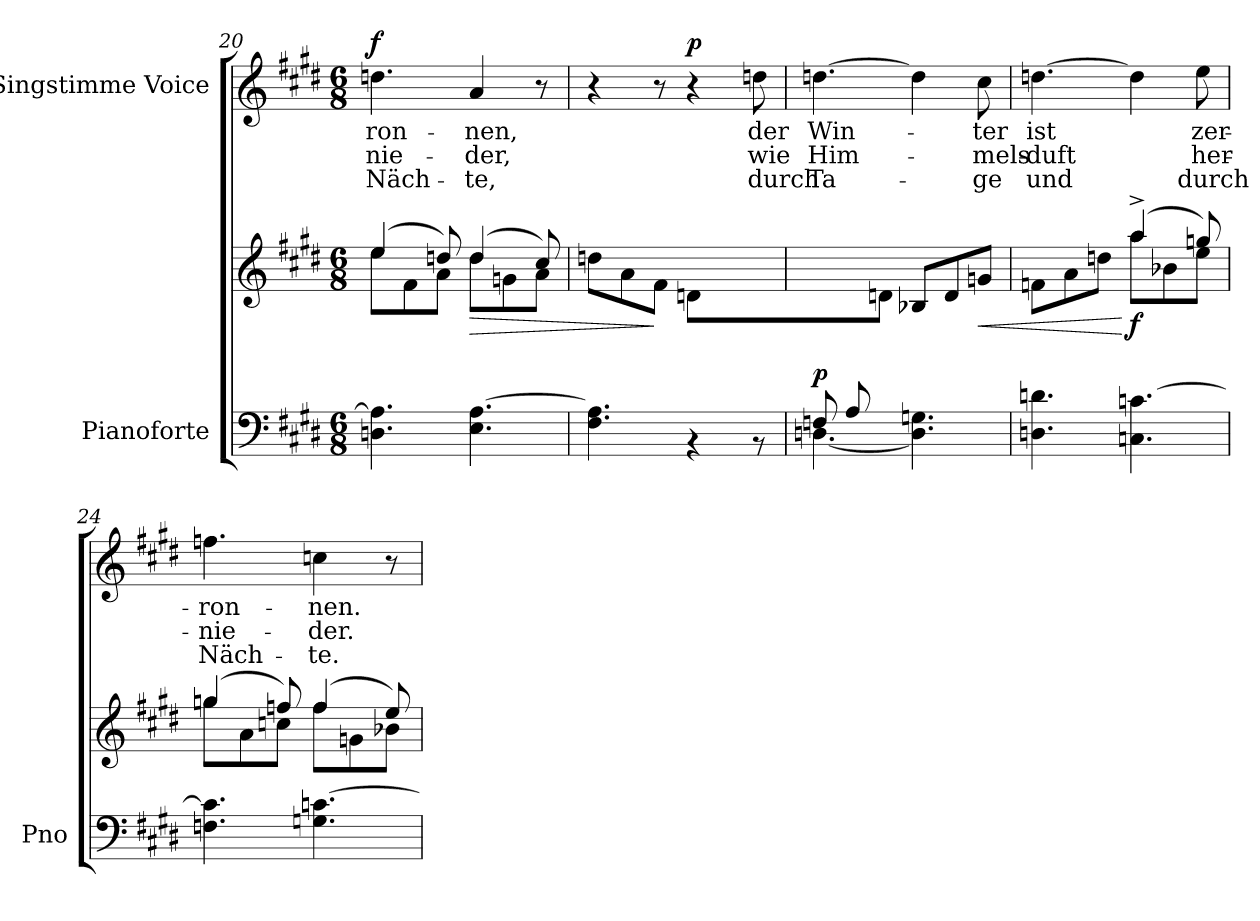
**kern	**kern	**dynam	**kern	**text	**text	**text	**dynam
*part2	*part2	*part2	*part1	*part1	*part1	*part1	*part1
*staff3	*staff2	*staff2/3	*staff1	*staff1	*staff1	*staff1	*staff1
*I"Pianoforte	*	*	*I"Singstimme Voice	*	*	*	*
*I'Pno	*	*	*	*	*	*	*
!!LO:LB:g=z
*clefF4	*clefG2	*	*clefG2	*	*	*	*
*k[f#c#g#d#]	*k[f#c#g#d#]	*	*k[f#c#g#d#]	*	*	*	*
*M6/8	*M6/8	*	*M6/8	*	*	*	*
=20	=20	=20	=20	=20	=20	=20	=20
*	*^	*	*	*	*	*	*
!	!	!	!	!	!LO:LY:b	!LO:LY:b	!LO:LY:b	!LO:DY:a
4.Dn\ 4.A\]	(>4ee/	8ee\L	.	4.ddn\	-ron-	-nie-	Näch-	f
.	.	8f#\	.	.	.	.	.	.
.	8ddn/)	8a\J	.	.	.	.	.	.
!	!	!	!LO:HP:b	!	!LO:LY:b	!LO:LY:b	!LO:LY:b	!
4.E\ [4.A\	(>4dd/	8dd\L	>	4a/	-nen,	-der,	-te,	.
.	.	8gn\	.	.	.	.	.	.
.	8cc#/)	8a\J	.	8r	.	.	.	.
*	*v	*v	*	*	*	*	*	*
=21	=21	=21	=21	=21	=21	=21	=21
*^	*	*	*	*	*	*	*
2ryy	4.F#\ 4.A\]	8ddn\L	.	4r	.	.	.	.
.	.	8a\	.	.	.	.	.	.
.	.	8f#\J	]	8r	.	.	.	.
!	!	!	!	!	!	!	!	!LO:DY:a
.	4rBB	8dn\L	.	4r	.	.	.	p
8A/	.	4ryy	.	.	.	.	.	.
!	!	!	!	!	!LO:LY:b	!LO:LY:b	!LO:LY:b	!
8F#/J	8rBB	.	.	8ddn\	der	wie	durch	.
=22	=22	=22	=22	=22	=22	=22	=22	=22
!	!	!	!LO:DY:a=2	!	!LO:LY:b	!LO:LY:b	!LO:LY:b	!
(>8Fn/L	[4.Dn\	4ryy	p	[4.ddn\	Win-	Him-	Ta-	.
8A/	.	.	.	.	.	.	.	.
2ryy	.	8dn\J	.	.	.	.	.	.
.	4.D\] 4.Gn\	8B-X/L	.	4dd\]	.	.	.	.
.	.	8d/	.	.	.	.	.	.
!	!	!	!LO:HP:b	!	!LO:LY:b	!LO:LY:b	!LO:LY:b	!
.	.	8gn/J	<	8cc#\	-ter	-mels-	-ge	.
*v	*v	*	*	*	*	*	*	*
=23	=23	=23	=23	=23	=23	=23	=23
*	*^	*	*	*	*	*	*
!	!	!	!	!	!LO:LY:b	!LO:LY:b	!LO:LY:b	!
4.Dn\ 4.dn\	8fn\L	4.rffyy	.	[4.ddn\	ist	-duft	und	.
.	8a\	.	.	.	.	.	.	.
.	8ddn\J)	.	.	.	.	.	.	.
!	!	!	!LO:DY:n=1:b	!	!	!	!	!
4.Cn\ [4.cn\	(>4aa^/	8aa\L	[ f	4dd\]	.	.	.	.
.	.	8b-X\	.	.	.	.	.	.
!	!	!	!	!	!LO:LY:b	!LO:LY:b	!LO:LY:b	!
.	8ggn/)	8ee\J	.	8ee\	zer-	her-	durch	.
=24	=24	=24	=24	=24	=24	=24	=24	=24
!	!	!	!	!	!LO:LY:b	!LO:LY:b	!LO:LY:b	!
4.Fn\ 4.cn\]	(>4ggn/	8gg\L	.	4.ffn\	-ron-	-nie-	Näch-	.
.	.	8a\	.	.	.	.	.	.
.	8ffn/)	8ccn\J	.	.	.	.	.	.
!	!	!	!	!	!LO:LY:b	!LO:LY:b	!LO:LY:b	!
4.Gn\ [4.c\	(>4ff/	8ff\L	.	4ccn\	-nen.	-der.	-te.	.
.	.	8gn\	.	.	.	.	.	.
.	8ee/)	8b-X\J	.	8r	.	.	.	.
*	*v	*v	*	*	*	*	*	*
=	=	=	=	=	=	=	=
*-	*-	*-	*-	*-	*-	*-	*-
